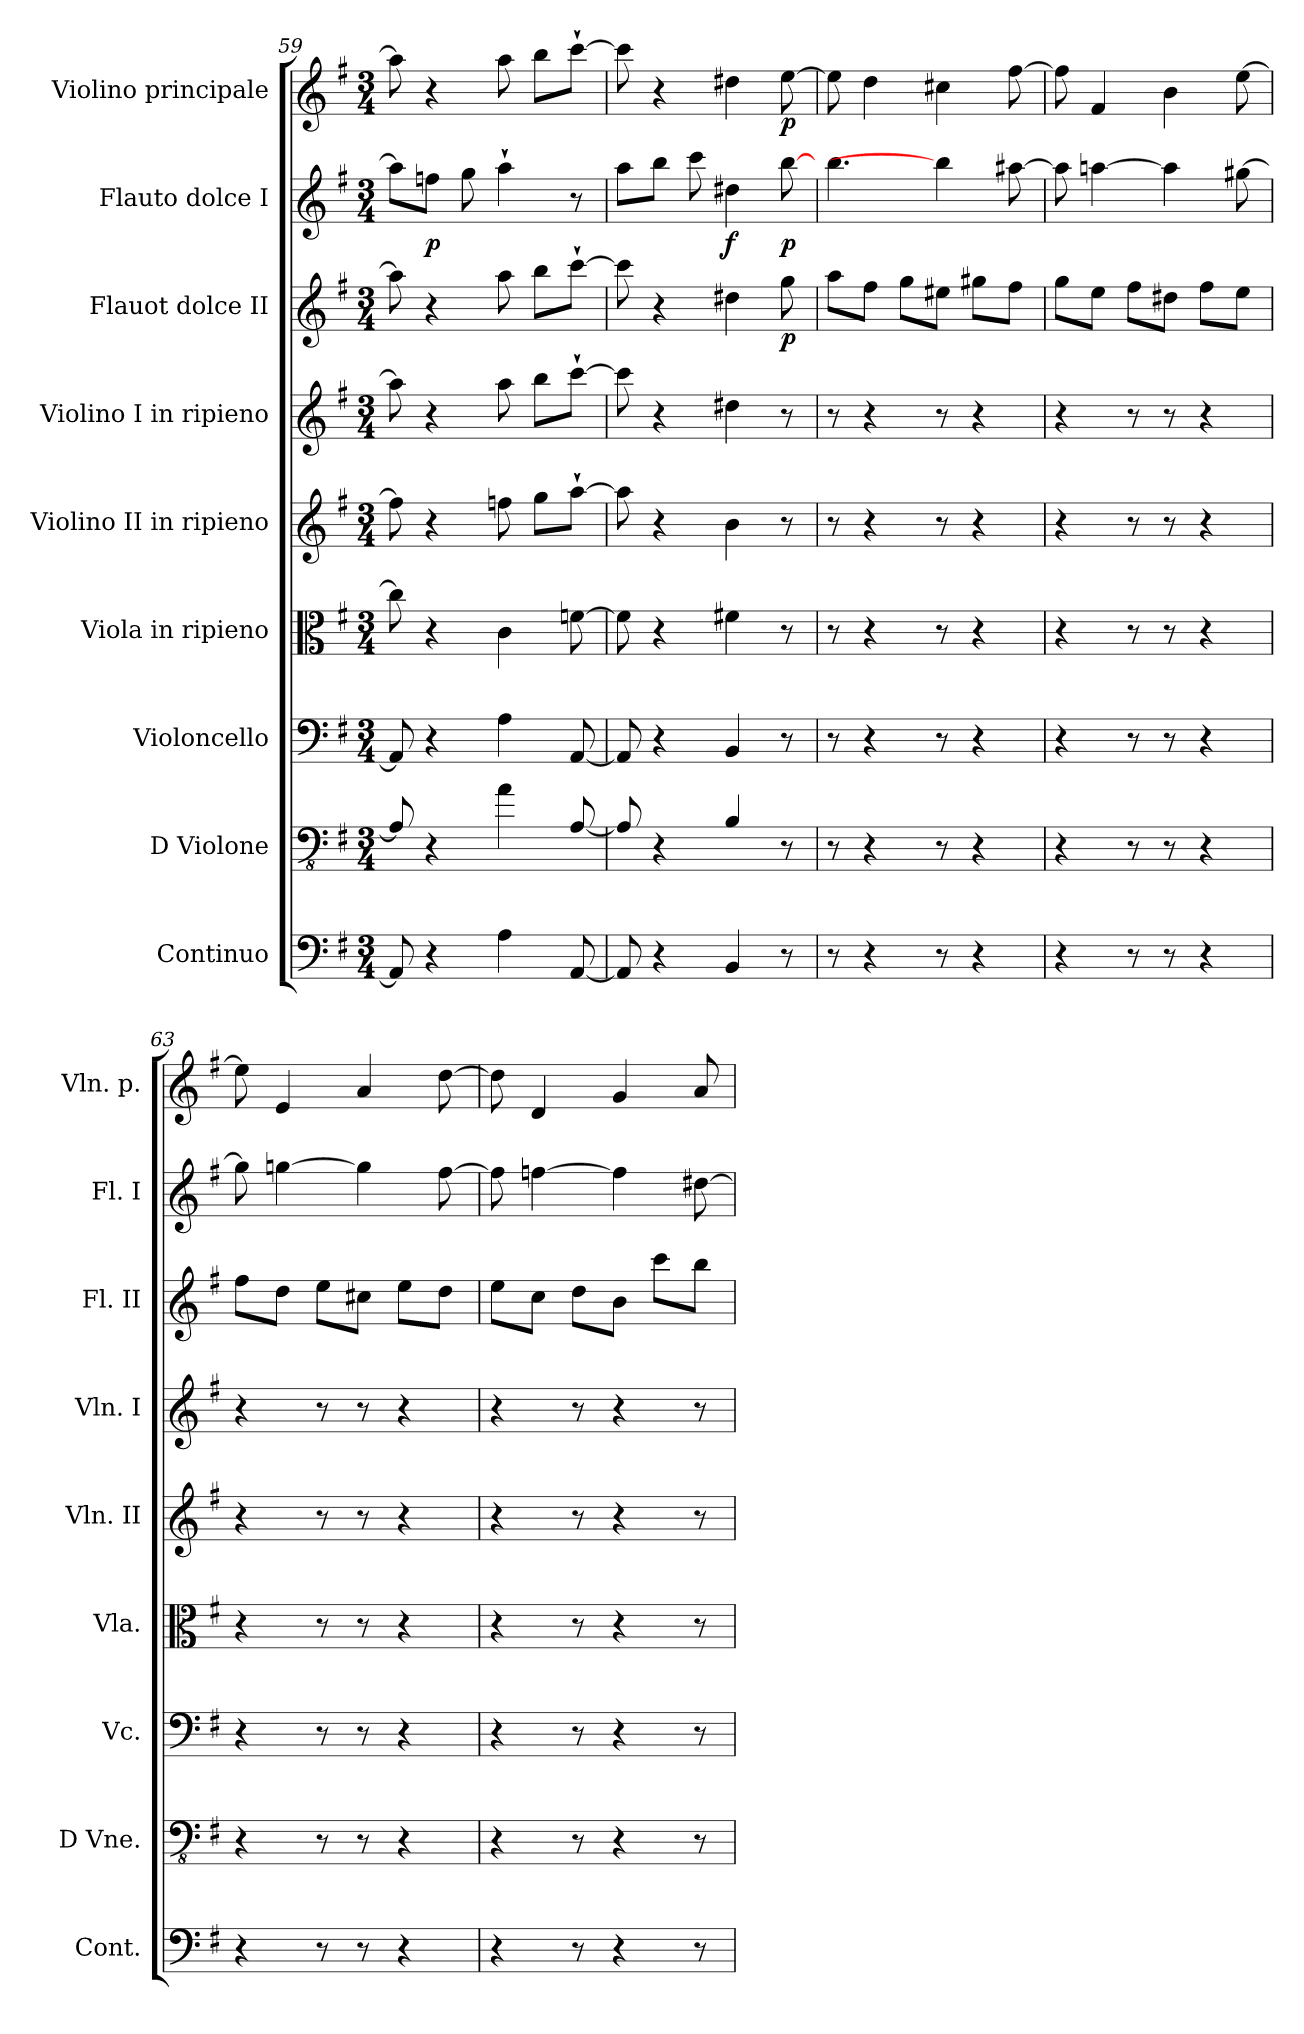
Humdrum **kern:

**kern	**kern	**kern	**kern	**kern	**kern	**kern	**dynam	**kern	**dynam	**kern	**dynam
*part9	*part8	*part7	*part6	*part5	*part4	*part3	*part3	*part2	*part2	*part1	*part1
*staff9	*staff8	*staff7	*staff6	*staff5	*staff4	*staff3	*staff3	*staff2	*staff2	*staff1	*staff1
*I"Continuo	*I"D Violone	*I"Violoncello	*I"Viola in ripieno	*I"Violino II in ripieno	*I"Violino I in ripieno	*I"Flauot dolce II	*	*I"Flauto dolce I	*	*I"Violino principale	*
*I'Cont.	*I'D Vne.	*I'Vc.	*I'Vla.	*I'Vln. II	*I'Vln. I	*I'Fl. II	*	*I'Fl. I	*	*I'Vln. p.	*
*clefF4	*clefFv4	*clefF4	*clefC3	*clefG2	*clefG2	*clefG2	*	*clefG2	*	*clefG2	*
*	*ITrd7c12	*	*	*	*	*	*	*	*	*	*
*k[f#]	*k[f#]	*k[f#]	*k[f#]	*k[f#]	*k[f#]	*k[f#]	*	*k[f#]	*	*k[f#]	*
*M3/4	*M3/4	*M3/4	*M3/4	*M3/4	*M3/4	*M3/4	*	*M3/4	*	*M3/4	*
=59	=59	=59	=59	=59	=59	=59	=59	=59	=59	=59	=59
8AA/]	8AAA/]	8AA/]	8cc\]	8ff\]	8aa\]	8aa\]	.	8aa\L]	.	8aa\]	.
!	!	!	!	!	!	!	!	!	!LO:DY:b	!	!
4r	4r	4r	4r	4r	4r	4r	.	8ffn\J	p	4r	.
.	.	.	.	.	.	.	.	8gg\	.	.	.
4A\	4AA\	4A\	4c\	8ffn\	8aa\	8aa\	.	4aa`\	.	8aa\	.
.	.	.	.	8gg\L	8bb\L	8bb\L	.	.	.	8bb\L	.
[8AA/	[8AAA/	[8AA/	[8fn\	[8aa`\J	[8ccc`\J	[8ccc`\J	.	8r	.	[8ccc`\J	.
!!LO:PB:g=z
=60	=60	=60	=60	=60	=60	=60	=60	=60	=60	=60	=60
8AA/]	8AAA/]	8AA/]	8f\]	8aa\]	8ccc\]	8ccc\]	.	8aa\L	.	8ccc\]	.
4r	4r	4r	4r	4r	4r	4r	.	8bb\J	.	4r	.
.	.	.	.	.	.	.	.	8ccc\	.	.	.
!	!	!	!	!	!	!	!	!	!LO:DY:b	!	!
4BB/	4BBB/	4BB/	4f#X\	4b\	4dd#X\	4dd#X\	.	4dd#X\	f	4dd#X\	.
!	!	!	!	!	!	!	!LO:DY:b	!	!LO:DY:b	!	!LO:DY:b
8r	8r	8r	8r	8r	8r	8gg\	p	[8bb\	p	[8ee\	p
=61	=61	=61	=61	=61	=61	=61	=61	=61	=61	=61	=61
8r	8r	8r	8r	8r	8r	8aa\L	.	4.bb\	.	8ee\]	.
4r	4r	4r	4r	4r	4r	8ff#\J	.	.	.	4dd\	.
.	.	.	.	.	.	8gg\L	.	.	.	.	.
8r	8r	8r	8r	8r	8r	8ee#X\J	.	4bb\]	.	4cc#X\	.
4r	4r	4r	4r	4r	4r	8gg#X\L	.	.	.	.	.
.	.	.	.	.	.	8ff#\J	.	[8aa#X\	.	[8ff#\	.
=62	=62	=62	=62	=62	=62	=62	=62	=62	=62	=62	=62
4r	4r	4r	4r	4r	4r	8gg\L	.	8aa#\]	.	8ff#\]	.
.	.	.	.	.	.	8ee\J	.	[4aan\	.	4f#/	.
8r	8r	8r	8r	8r	8r	8ff#\L	.	.	.	.	.
8r	8r	8r	8r	8r	8r	8dd#X\J	.	4aa\]	.	4b\	.
4r	4r	4r	4r	4r	4r	8ff#\L	.	.	.	.	.
.	.	.	.	.	.	8ee\J	.	[8gg#X\	.	[8ee\	.
=63	=63	=63	=63	=63	=63	=63	=63	=63	=63	=63	=63
4r	4r	4r	4r	4r	4r	8ff#\L	.	8gg#\]	.	8ee\]	.
.	.	.	.	.	.	8dd\J	.	[4ggn\	.	4e/	.
8r	8r	8r	8r	8r	8r	8ee\L	.	.	.	.	.
8r	8r	8r	8r	8r	8r	8cc#X\J	.	4gg\]	.	4a/	.
4r	4r	4r	4r	4r	4r	8ee\L	.	.	.	.	.
.	.	.	.	.	.	8dd\J	.	[8ff#\	.	[8dd\	.
=64	=64	=64	=64	=64	=64	=64	=64	=64	=64	=64	=64
4r	4r	4r	4r	4r	4r	8ee\L	.	8ff#\]	.	8dd\]	.
.	.	.	.	.	.	8cc\J	.	[4ffn\	.	4d/	.
8r	8r	8r	8r	8r	8r	8dd\L	.	.	.	.	.
4r	4r	4r	4r	4r	4r	8b\J	.	4ff\]	.	4g/	.
.	.	.	.	.	.	8ccc\L	.	.	.	.	.
8r	8r	8r	8r	8r	8r	8bb\J	.	[8dd#X\	.	8a/	.
=	=	=	=	=	=	=	=	=	=	=	=
*-	*-	*-	*-	*-	*-	*-	*-	*-	*-	*-	*-
